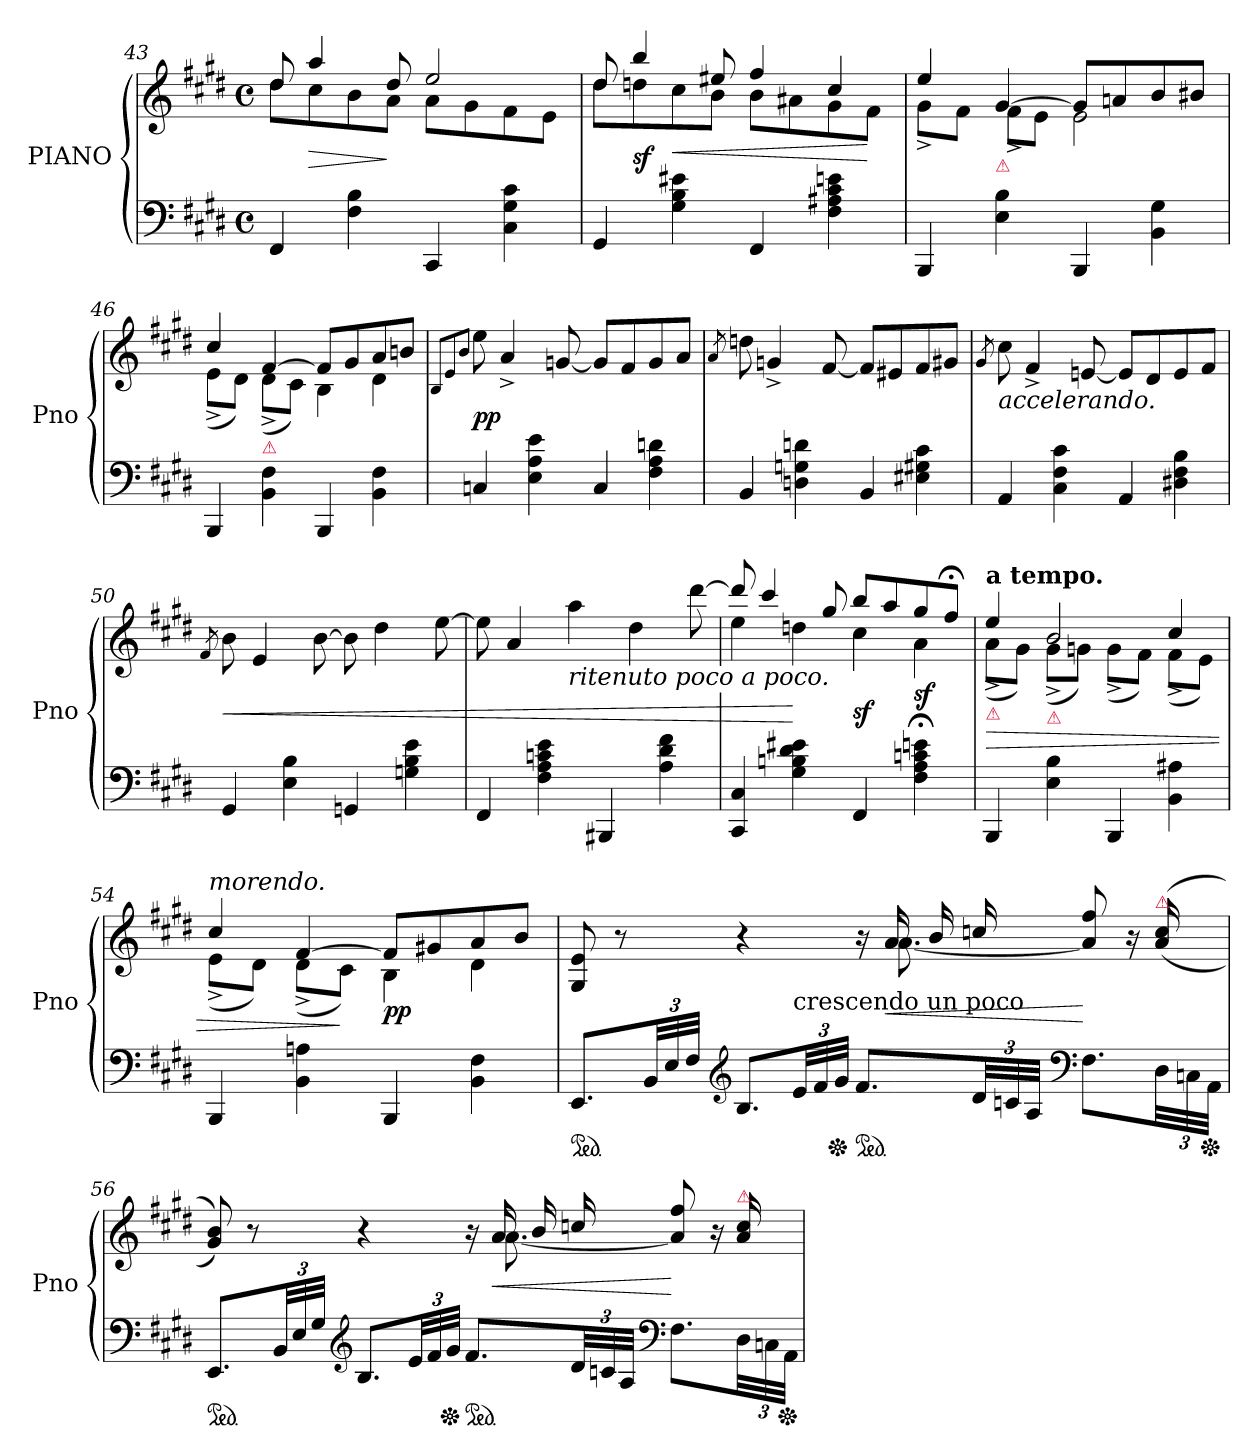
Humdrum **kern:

**kern	**kern	**dynam
*part1	*part1	*part1
*staff2	*staff1	*staff1/2
*I"PIANO	*	*
*I'Pno	*	*
*clefF4	*clefG2	*
*k[f#c#g#d#]	*k[f#c#g#d#]	*
*E:	*E:	*
*M4/4	*M4/4	*
*met(c)	*met(c)	*
=43	=43	=43
*	*^	*
4FF#/	8dd#/	8dd#\L	.
.	4aa/	8cc#\	>
4F#\ 4B\	.	8b\	.
.	8dd#/	8a\J	]
4CC#/	2ee/	8a\L	.
.	.	8g#\	.
4C#\ 4G#\ 4c#\	.	8f#\	.
.	.	8e\J	.
=44	=44	=44	=44
4GG#/	8dd#/	8dd#\L	.
.	4bb/	8ddn\	sf
4G#\ 4B\ 4e#X\	.	8cc#\	<
.	8ee#X/	8b\J	.
4FF#/	4ff#/	8b\L	.
.	.	8a#X\	.
4F#\ 4A#X\ 4c#\ 4en\	4cc#/	8g#\	.
.	.	8f#\J	[
=45	=45	=45	=45
4BBB/	4ee/	8g#^\L	.
.	.	8f#\J	.
!	!LO:TX:b:color=crimson:t=⚠	!	!
4E\ 4B\	[4g#/	8f#^\L	.
.	.	8e\J	.
4BBB/	8g#/L]	2e\	.
.	8an/	.	.
4BB\ 4G#\	8b/	.	.
.	8b#X/J	.	.
=46	=46	=46	=46
4BBB/	4cc#/	(8e^\L	.
.	.	8d#\J)	.
!	!LO:TX:b:color=crimson:t=⚠	!	!
4BB\ 4F#\	[4f#/	(8d#^L	.
.	.	8c#\J)	.
4BBB/	8f#/L]	4B\	.
.	8g#/	.	.
4BB\ 4F#\	8a/	4d#\	.
.	8bn/J	.	.
*	*v	*v	*
=47	=47	=47
.	8qqB/L	.
.	8qqe/	.
.	8qqb/J	.
4Cn/	8ee\	pp
.	4a^>/	.
4E\ 4A\ 4e\	.	.
.	[8gn/	.
4C/	8g/L]	.
.	8f#/	.
4F#\ 4A\ 4dn\	8g/	.
.	8a/J	.
=48	=48	=48
.	8qa/	.
4BB/	8ddn\	.
.	4gn^>/	.
4Dn\ 4Gn\ 4dn\	.	.
.	[8f#/	.
4BB/	8f#/L]	.
.	8e#X/	.
4E#X\ 4G#X\ 4c#\	8f#/	.
.	8g#X/J	.
=49	=49	=49
.	8qg#/	.
!	!LO:TX:b:i:t=accelerando.	!
4AA/	8cc#\	.
.	4f#^>/	.
4C#\ 4F#\ 4c#\	.	.
.	[8en/	.
4AA/	8e/L]	.
.	8d#/	.
4D#X\ 4F#\ 4B\	8e/	.
.	8f#/J	.
=50	=50	=50
.	8qf#/	.
4GG#/	8b\	<
.	4e/	.
4E\ 4B\	.	.
.	[8b\	.
4GGn/	8b\]	.
.	4dd#\	.
4Gn\ 4B\ 4e\	.	.
.	[8ee\	.
=51	=51	=51
4FF#/	8ee\]	.
.	4a/	.
4F#\ 4A\ 4cn\ 4e\	.	.
!	!LO:TX:b:i:t=ritenuto poco a poco.	!
.	4aa\	.
4BBB#X/	.	.
.	4dd#\	.
4A\ 4d#\ 4f#\	.	.
.	[8ddd#\	.
=52	=52	=52
*	*^	*
4CC#/ 4C#/	8ddd#/]	4ee\	.
.	4ccc#/	.	.
4G#\ 4Bn\ 4d#\ 4e#X\	.	4ddn\	[
.	8gg#/	.	.
4FF#/	8bb/L	4cc#\	sf
.	8aa/	.	.
4F#;\ 4A;\ 4cn;\ 4en;\	8gg#/	4a\	sf
.	8ff#;</J	.	.
=53	=53	=53	=53
!	!LO:TX:a:B:t=a tempo.	!	!
!	!LO:TX:b:color=crimson:t=⚠	!	!
4BBB/	4ee/	(8a^\L	>
.	.	8g#\J)	.
!	!LO:TX:b:color=crimson:t=⚠	!	!
4E\ 4B\	2b/	(8g#^\L	.
.	.	8gn\J)	.
4BBB/	.	(8g^\L	.
.	.	8f#\J)	.
4BB\ 4A#X\	4cc#/	(8f#^\L	.
.	.	8e\J)	.
=54	=54	=54	=54
!	!LO:TX:a:i:t=morendo.	!	!
4BBB/	4cc#/	(8e^\L	.
.	.	8d#\J)	.
4BB\ 4An\	[4f#/	(8d#^\L	.
.	.	8c#\J)	]
4BBB/	8f#/L]	4B\	pp
.	8g#X/	.	.
4BB\ 4F#\	8a/	4d#\	.
.	8b/J	.	.
=55	=55	=55	=55
*	*	*^	*
*ped	*	*	*	*
8.EE/L	8G#/ 8e/	2ryy	4..ryy	.
.	8r	.	.	.
48BB/LL	.	.	.	.
48E/	.	.	.	.
48F#/JJJ	.	.	.	.
*clefG2	*	*	*	*
8.B/L	4r	.	.	.
!	!	!	!LO:TX:c:t=crescendo un poco	!
48e/LL	.	.	2ryy	.
48f#/	.	.	.	.
*Xped	*	*	*	*
48g#/JJJ	.	.	.	.
*ped	*	*	*	*
8.f#/L	16r	16ryy	.	.
.	16a/	[8.a\	.	<
.	16b/	.	.	.
48d#/LL	16ccn/	.	.	.
48cn/	.	.	.	.
48A/JJJ	.	.	.	.
*clefF4	*	*	*	*
8.F#\L	8a]/ 8ff#/	4ryy	.	[
.	16r	.	.	.
!	!LO:TX:a:color=crimson:t=⚠	!	!	!
48D#\LL	(<(>16a/ 16cc/	.	16ryy	.
48Cn\	.	.	.	.
*Xped	*	*	*	*
48AA\JJJ	.	.	.	.
*	*	*v	*v	*
=56	=56	=56	=56
*ped	*	*	*
8.EE/L	8g#/ 8b/))	2ryy	.
.	8r	.	.
48BB/LL	.	.	.
48E/	.	.	.
48G#/JJJ	.	.	.
*clefG2	*	*	*
8.B/L	4r	.	.
48e/LL	.	.	.
48f#/	.	.	.
*Xped	*	*	*
48g#/JJJ	.	.	.
*ped	*	*	*
8.f#/L	16r	16ryy	.
.	16a/	[8.a\	<
.	16b/	.	.
48d#/LL	16ccn/	.	.
48cn/	.	.	.
48A/JJJ	.	.	.
*clefF4	*	*	*
8.F#\L	8a]/ 8ff#/	4ryy	[
.	16r	.	.
!	!LO:TX:a:color=crimson:t=⚠	!	!
48D#\LL	16a/ 16cc/	.	.
48Cn\	.	.	.
*Xped	*	*	*
48AA\JJJ	.	.	.
*	*v	*v	*
=	=	=
*-	*-	*-
